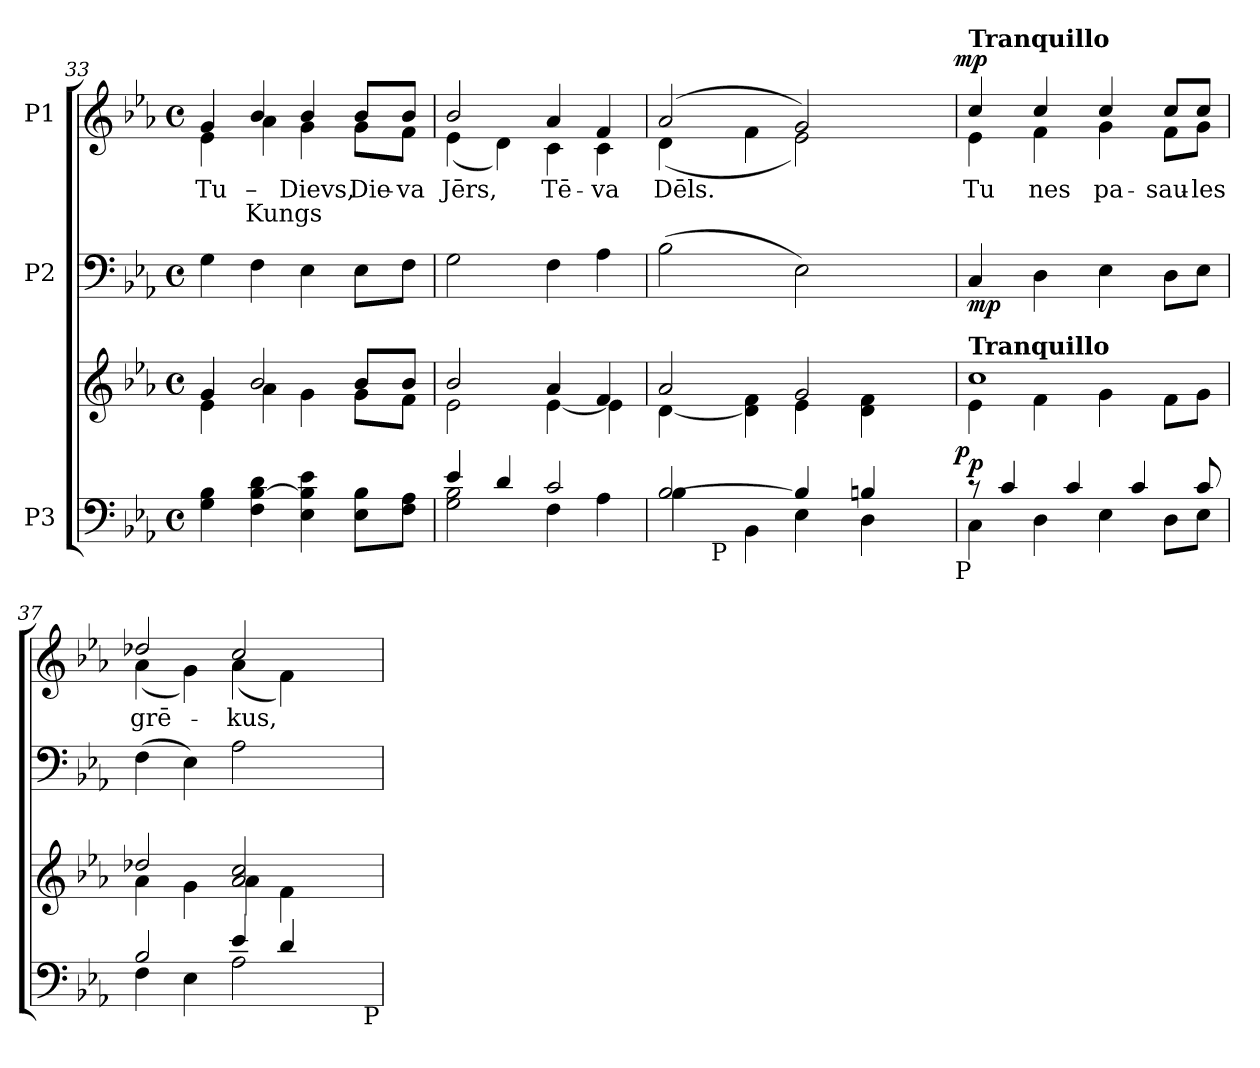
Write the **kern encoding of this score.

**kern	**kern	**dynam	**kern	**dynam	**kern	**text	**text	**dynam
*part3	*part3	*part3	*part2	*part2	*part1	*part1	*part1	*part1
*staff4	*staff3	*staff3/4	*staff2	*staff2	*staff1	*staff1	*staff1	*staff1
*I"P3	*	*	*I"P2	*	*I"P1	*	*	*
*clefF4	*clefG2	*	*clefF4	*	*clefG2	*	*	*
*k[b-e-a-]	*k[b-e-a-]	*	*k[b-e-a-]	*	*k[b-e-a-]	*	*	*
*E-:	*E-:	*	*E-:	*	*E-:	*	*	*
*M4/4	*M4/4	*	*M4/4	*	*M4/4	*	*	*
*met(c)	*met(c)	*	*met(c)	*	*met(c)	*	*	*
=33	=33	=33	=33	=33	=33	=33	=33	=33
*	*^	*	*	*	*	*	*	*
!	!	!	!	!	!	!	!LO:LY:b:color=#000000	!	!
*	*	*	*	*	*	*^	*	*	*
4Gi\ 4B-i	4gi/	4e-i\	.	4Gi\	.	4gi/	4e-i\	Tu	.	.
!	!	!	!	!	!	!	!	!LO:LY:b:color=#000000	!LO:LY:b:color=#000000	!
4Fi\ [4B-i 4di	2b-i/	4a-i\	.	4Fi\	.	4b-i/	4a-i\	–	Kungs	.
!	!	!	!	!	!	!	!	!LO:LY:b:color=#000000	!	!
4E-i\ 4B-i] 4e-i	.	4gi\	.	4E-i\	.	4b-i/	4gi\	Dievs,	.	.
!	!	!	!	!	!	!	!	!LO:LY:b:color=#000000	!	!
8E-i\ 8B-iL	8b-i/L	8gi\L	.	8E-i\L	.	8b-i/L	8gi\L	Die-	.	.
!	!	!	!	!	!	!	!	!LO:LY:b:color=#000000	!	!
8Fi\ 8A-iJ	8b-i/J	8fi\J	.	8Fi\J	.	8b-i/J	8fi\J	-va	.	.
!!LO:LB:g=z	!!
=34	=34	=34	=34	=34	=34	=34	=34	=34	=34	=34
*^	*	*	*	*	*	*	*	*	*	*
!	!	!	!	!	!	!	!	!	!LO:LY:b:color=#000000	!	!
4e-i/	2Gi\ 2B-i	2b-i/	2e-i\	.	2Gi\	.	2b-i/	(4e-i\	Jērs,	.	.
4di/	.	.	.	.	.	.	.	4di\)	.	.	.
!	!	!	!	!	!	!	!	!	!LO:LY:b:color=#000000	!	!
2ci/	4Fi\	4a-i/	[4e-i\	.	4Fi\	.	4a-i/	4ci\	Tē-	.	.
!	!	!	!	!	!	!	!	!	!LO:LY:b:color=#000000	!	!
.	4A-i\	4fi/	4e-i\]	.	4A-i\	.	4fi/	4ci\	-va	.	.
*	*	*	*	*	*	*	*v	*v	*	*	*
=35	=35	=35	=35	=35	=35	=35	=35	=35	=35	=35
*	*	*	*	*	*	*	*^	*	*	*
!	!	!	!	!	!	!	!	!	!LO:LY:b:color=#000000	!	!
*^	*^	*	*	*	*	*	*	*^	*	*	*
[2B-i/	4B-i\	2ryy	16ryy	2a-i/	[4di\	.	(2B-i\	.	(2a-i/	(4di\	2ryy	Dēls.	.	.
.	.	.	32ryy	.	.	.	.	.	.	.	.	.	.	.
.	.	.	64ryy	.	.	.	.	.	.	.	.	.	.	.
.	.	.	128ryy	.	.	.	.	.	.	.	.	.	.	.
.	.	.	1024ryy	.	.	.	.	.	.	.	.	.	.	.
!	!	!	!LO:TX:b:t=P	!	!	!	!	!	!	!	!	!	!	!
.	.	.	2ryy	.	.	.	.	.	.	.	.	.	.	.
.	4BB-i\	.	.	.	4di\] 4fi	.	.	.	.	4fi\	.	.	.	.
4B-i/]	4E-i\	4ryy	.	2gi/	4e-i\	.	2E-i\)	.	2gi/)	2e-i\)	4ryy	.	.	.
.	.	.	4ryy	.	.	.	.	.	.	.	.	.	.	.
4Bni/	4Di\	8ryy	.	.	4di\ 4fi	.	.	.	.	.	8ryy	.	.	.
.	.	.	8ryy	.	.	.	.	.	.	.	.	.	.	.
.	.	16ryy	.	.	.	.	.	.	.	.	16ryy	.	.	.
.	.	32ryy	.	.	.	.	.	.	.	.	32ryy	.	.	.
.	.	64ryy	.	.	.	.	.	.	.	.	64ryy	.	.	.
.	.	128...ryy	.	.	.	.	.	.	.	.	128...ryy	.	.	.
.	.	.	256..ryy	.	.	.	.	.	.	.	.	.	.	.
!	!	!LO:TX:b:t=P	!	!	!	!	!	!	!	!	!	!	!	!
.	.	1024ryy	.	.	.	p	.	.	.	.	1024ryy	.	.	mp
*	*v	*v	*v	*	*	*	*	*	*v	*v	*v	*	*	*
=36	=36	=36	=36	=36	=36	=36	=36	=36	=36	=36
*v	*v	*	*	*	*	*	*	*	*	*
*	*MM65	*	*	*	*	*MM65	*	*	*
*^	*	*	*	*	*	*^	*	*	*
*	*^	*	*	*	*	*	*	*^	*	*	*
*	*	*^	*	*	*	*	*	*	*	*	*	*	*
!	!	!	!	!	!	!	!	!	!LO:TX:a:B:t=Tranquillo	!	!	!	!	!
!	!	!	!	!LO:TX:a:B:t=Tranquillo	!	!	!	!	!	!	!	!	!	!
!	!	!	!	!	!	!	!	!	!	!	!	!LO:LY:b:color=#000000	!	!
*	*v	*v	*v	*	*	*	*	*	*	*v	*v	*	*	*
8r	4Ci\	1cci	4e-i\	p	4Ci/	mp	4cci/	4e-i\	Tu	.	.
4ci/	.	.	.	.	.	.	.	.	.	.	.
!	!	!	!	!	!	!	!	!	!LO:LY:b:color=#000000	!	!
.	4Di\	.	4fi\	.	4Di\	.	4cci/	4fi\	nes	.	.
4ci/	.	.	.	.	.	.	.	.	.	.	.
!	!	!	!	!	!	!	!	!	!LO:LY:b:color=#000000	!	!
.	4E-i\	.	4gi\	.	4E-i\	.	4cci/	4gi\	pa-	.	.
4ci/	.	.	.	.	.	.	.	.	.	.	.
!	!	!	!	!	!	!	!	!	!LO:LY:b:color=#000000	!	!
.	8Di\L	.	8fi\L	.	8Di\L	.	8cci/L	8fi\L	-sau-	.	.
!	!	!	!	!	!	!	!	!	!LO:LY:b:color=#000000	!	!
8ci/	8E-i\J	.	8gi\J	.	8E-i\J	.	8cci/J	8gi\J	-les	.	.
=37	=37	=37	=37	=37	=37	=37	=37	=37	=37	=37	=37
!	!	!	!	!	!	!	!	!	!LO:LY:b:color=#000000	!	!
*	*^	*	*	*	*	*	*	*	*	*	*
2B-i/	4Fi\	2ryy	2dd-Xi/	4a-i\	.	(4Fi\	.	2dd-Xi/	(4a-i\	grē-	.	.
.	4E-i\	.	.	4gi\	.	4E-i\)	.	.	4gi\)	.	.	.
!	!	!	!	!	!	!	!	!	!	!LO:LY:b:color=#000000	!	!
4e-i/	2A-i\	4ryy	2a-i/ 2cci	4a-i\	.	2A-i\	.	2cci/	(4a-i\	-kus,	.	.
4di/	.	8ryy	.	4fi\	.	.	.	.	4fi\)	.	.	.
.	.	16ryy	.	.	.	.	.	.	.	.	.	.
.	.	32ryy	.	.	.	.	.	.	.	.	.	.
.	.	64ryy	.	.	.	.	.	.	.	.	.	.
.	.	128...ryy	.	.	.	.	.	.	.	.	.	.
!	!	!LO:TX:b:t=P	!	!	!	!	!	!	!	!	!	!
.	.	1024ryy	.	.	.	.	.	.	.	.	.	.
*v	*v	*v	*	*	*	*	*	*v	*v	*	*	*
*	*v	*v	*	*	*	*	*	*	*
=	=	=	=	=	=	=	=	=
*-	*-	*-	*-	*-	*-	*-	*-	*-
